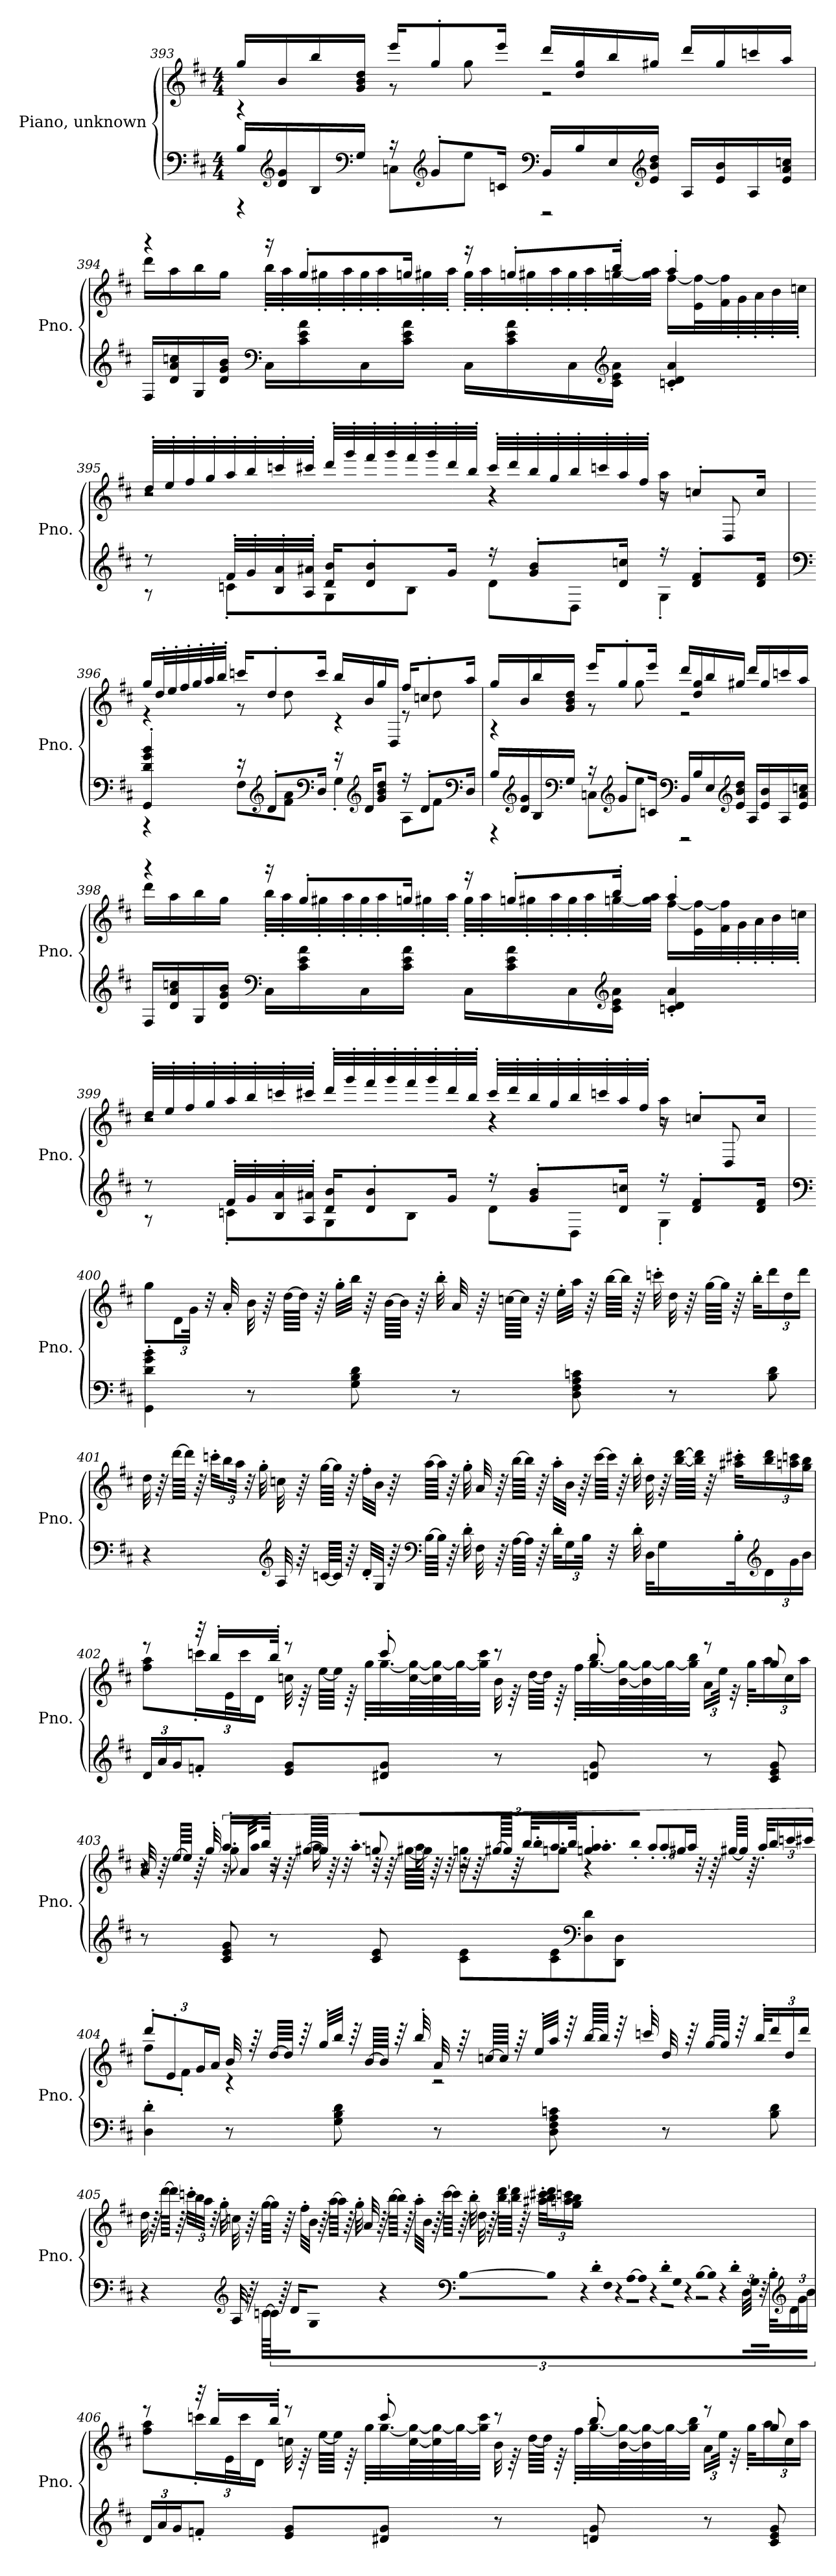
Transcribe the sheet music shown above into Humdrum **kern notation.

**kern	**kern
*part1	*part1
*staff2	*staff1
*I"Piano, unknown	*
*I'Pno.	*
!!LO:LB:g=z
*clefF4	*clefG2
*k[f#c#]	*k[f#c#]
*M4/4	*M4/4
=393	=393
*^	*^
16B/LL	4r	16gg/LL	4r
*clefG2	*	*	*
16d/ 16g/	.	16b/	.
16B/	.	16bb/	.
*clefF4	*	*	*
16G/JJ	.	16g/ 16b/ 16dd/JJ	.
16r	8Cn\L	16eee/KL	8r
*clefG2	*	*	*
8g'/L	.	8gg'/	.
.	8ee\J	.	8gg\
16cn/Jk	.	16eee/Jk	.
*clefF4	*	*	*
16BB/LL	2r	16ddd/LL	2r
16B/	.	16dd/ 16gg/	.
16E/	.	16bb/	.
*clefG2	*	*	*
16e/ 16b/ 16dd/JJ	.	16gg#X/JJ	.
16A/LL	.	16ddd/LL	.
16e/ 16b/	.	16gg#/	.
16A/	.	16cccn/	.
16e/ 16a/ 16ccn/JJ	.	16aa/JJ	.
*v	*v	*	*
!!LO:LB:g=z	!!
=394	=394	=394
16F#/LL	4r	16ddd\LL
16d/ 16a/ 16ccn/	.	16aa\
16G/	.	16bb\
16d/ 16g/ 16b/JJ	.	16gg\JJ
*clefF4	*	*
16C#\LL	16r	32bb'\LLL
.	.	32aa'\
16c#\ 16e\ 16a\	8gg'/L	32gg#X'\
.	.	32aa'\
16C#\	.	32gg#'\
.	.	32aa'\
16c#\ 16e\ 16a\JJ	16ggn/Jk	32gg#X'\
.	.	32aa'\JJJ
16C#\LL	16r	32gg#'\LLL
.	.	32aa'\
16c#\ 16e\ 16a\	8ggn'/L	32gg#X'\
.	.	32aa'\
16C#\	.	32gg#'\
.	.	32aa'\
*clefG2	*	*
16c#\ 16e\ 16a\JJ	16bb'/Jk	[32ggn\
.	.	32gg\] 32aa\JJJ
4cn/' 4d/' 4a/'	4aa'/	[16ff#\LL
.	.	32e\ 32ff#\_L
.	.	32f#\ 32ff#\]
.	.	32g'\
.	.	32a'\
.	.	32b'\
.	.	32ccn'\JJJ
!!LO:LB:g=z
=395	=395	=395
*^	*	*^
8r	8r	32dd'/LLL	2r	2r
.	.	32ee'/	.	.
.	.	32ff#'/	.	.
.	.	32gg'/	.	.
32f#'/LLL	8cn'\L	32aa'/	.	.
32g'/	.	32bb'/	.	.
32B/' 32a/'	.	32cccn'/	.	.
32A/' 32a#X/'JJJ	.	32ccc#X'/JJJ	.	.
16d/ 16b/KL	8G\	32ddd'/LLL	.	.
.	.	32ggg'/	.	.
8d/' 8b/'	.	32fff#'/	.	.
.	.	32ggg'/	.	.
.	8B\J	32fff#'/	.	.
.	.	32ggg'/	.	.
16g/Jk	.	32ddd'/	.	.
.	.	32bb'/JJJ	.	.
16r	8d\L	32ccc#'/LLL	4r	4r
.	.	32ddd'/	.	.
8g/' 8b/'L	.	32bb'/	.	.
.	.	32gg'/	.	.
.	8D\J	32bb'/	.	.
.	.	32cccn'/	.	.
16d/ 16ccn/Jk	.	32aa'/	.	.
.	.	32ff#'/JJJ	.	.
16r	4G'\	16r	4aa\	8r
8d/' 8f#/'L	.	8ccn'/L	.	.
.	.	.	.	8D/
16d/ 16f#/Jk	.	16cc/Jk	.	.
*	*	*v	*v	*v
!!LO:LB:g=z
=396	=396	=396
*clefF4	*	*
*	*	*^
4GG/' 4d/' 4g/' 4b/'	4r	16gg/LL	4r
.	.	32dd'/L	.
.	.	32ee'/	.
.	.	32ff#'/	.
.	.	32gg'/	.
.	.	32aa'/	.
.	.	32bb'/JJJ	.
16r	8F#\L	16cccn/KL	8r
*clefG2	*	*	*
8d'/L	.	8dd'/	.
.	8f#\ 8a\J	.	8dd\
*clefF4	*	*	*
16D/Jk	.	16ccc/Jk	.
16r	4G'\	16bb/LL	4r
*clefG2	*	*	*
16d/KL	.	16b/	.
8g/ 8b/ 8dd/J	.	16gg/	.
.	.	16D/JJ	.
16r	8A\L	16ff#/KL	8r
8d'/L	.	8ccn'/	.
.	8f#\J	.	8dd\
*clefF4	*	*	*
16D/Jk	.	16aa/Jk	.
!!LO:LB:g=z	!!
=397	=397	=397	=397
16B/LL	4r	16gg/LL	4r
*clefG2	*	*	*
16d/ 16g/	.	16b/	.
16B/	.	16bb/	.
*clefF4	*	*	*
16G/JJ	.	16g/ 16b/ 16dd/JJ	.
16r	8Cn\L	16eee/KL	8r
*clefG2	*	*	*
8g'/L	.	8gg'/	.
.	8ee\J	.	8gg\
16cn/Jk	.	16eee/Jk	.
*clefF4	*	*	*
16BB/LL	2r	16ddd/LL	2r
16B/	.	16dd/ 16gg/	.
16E/	.	16bb/	.
*clefG2	*	*	*
16e/ 16b/ 16dd/JJ	.	16gg#X/JJ	.
16A/LL	.	16ddd/LL	.
16e/ 16b/	.	16gg#/	.
16A/	.	16cccn/	.
16e/ 16a/ 16ccn/JJ	.	16aa/JJ	.
*v	*v	*	*
!!LO:PB:g=z	!!
=398	=398	=398
16F#/LL	4r	16ddd\LL
16d/ 16a/ 16ccn/	.	16aa\
16G/	.	16bb\
16d/ 16g/ 16b/JJ	.	16gg\JJ
*clefF4	*	*
16C#\LL	16r	32bb'\LLL
.	.	32aa'\
16c#\ 16e\ 16a\	8gg'/L	32gg#X'\
.	.	32aa'\
16C#\	.	32gg#'\
.	.	32aa'\
16c#\ 16e\ 16a\JJ	16ggn/Jk	32gg#X'\
.	.	32aa'\JJJ
16C#\LL	16r	32gg#'\LLL
.	.	32aa'\
16c#\ 16e\ 16a\	8ggn'/L	32gg#X'\
.	.	32aa'\
16C#\	.	32gg#'\
.	.	32aa'\
*clefG2	*	*
16c#\ 16e\ 16a\JJ	16bb'/Jk	[32ggn\
.	.	32gg\] 32aa\JJJ
4cn/' 4d/' 4a/'	4aa'/	[16ff#\LL
.	.	32e\ 32ff#\_L
.	.	32f#\ 32ff#\]
.	.	32g'\
.	.	32a'\
.	.	32b'\
.	.	32ccn'\JJJ
!!LO:LB:g=z
=399	=399	=399
*^	*	*^
8r	8r	32dd'/LLL	2r	2r
.	.	32ee'/	.	.
.	.	32ff#'/	.	.
.	.	32gg'/	.	.
32f#'/LLL	8cn'\L	32aa'/	.	.
32g'/	.	32bb'/	.	.
32B/' 32a/'	.	32cccn'/	.	.
32A/' 32a#X/'JJJ	.	32ccc#X'/JJJ	.	.
16d/ 16b/KL	8G\	32ddd'/LLL	.	.
.	.	32ggg'/	.	.
8d/' 8b/'	.	32fff#'/	.	.
.	.	32ggg'/	.	.
.	8B\J	32fff#'/	.	.
.	.	32ggg'/	.	.
16g/Jk	.	32ddd'/	.	.
.	.	32bb'/JJJ	.	.
16r	8d\L	32ccc#'/LLL	4r	4r
.	.	32ddd'/	.	.
8g/' 8b/'L	.	32bb'/	.	.
.	.	32gg'/	.	.
.	8D\J	32bb'/	.	.
.	.	32cccn'/	.	.
16d/ 16ccn/Jk	.	32aa'/	.	.
.	.	32ff#'/JJJ	.	.
16r	4G'\	16r	4aa\	8r
8d/' 8f#/'L	.	8ccn'/L	.	.
.	.	.	.	8D/
16d/ 16f#/Jk	.	16cc/Jk	.	.
*v	*v	*	*	*
*	*v	*v	*v
!!LO:LB:g=z
=400	=400
*clefF4	*
4GG\' 4d\' 4g\' 4b\'	8gg\L
*	*Xbrackettup
.	24d\L
.	48g\JJk
.	32r
.	32a'/
8r	32b\
.	64r
.	[64dd\LLLL
.	64dd\JJJJ]
.	64r
.	32gg'\LLL
8G\ 8B\ 8d\	32bb\JJJ
.	64r
.	[64b\LLLL
.	64b\JJJJ]
.	64r
.	32bb'\
8r	32a/
.	64r
.	[64ccn\LLLL
.	64cc\JJJJ]
.	64r
.	32ee'\LLL
8D\ 8F#\ 8A\ 8cn\	32aa\JJJ
.	64r
.	[64bb\LLLL
.	64bb\JJJJ]
.	64r
.	32cccn'\
8r	32dd\
.	64r
.	[64gg\LLLL
.	64gg\JJJJ]
.	64r
.	32bb'\KLL
8B\ 8d\	24ddd\
.	24dd\
.	24ddd\JJ
!!LO:LB:g=z
=401	=401
4r	32dd\
.	64r
.	[64ddd\LLLL
.	64ddd\JJJJ]
.	64r
.	32cccn'\KLL
.	24bb\
.	48aa\JJk
.	32r
.	32gg'\
*clefG2	*
32A/	32ccn\
64r	64r
[64cn/LLLL	[64gg\LLLL
64c/JJJJ]	64gg\JJJJ]
64r	64r
32d'/LLL	32ff#'\LLL
32G/JJJ	32b\JJJ
64r	64r
*clefF4	*
[64B\LLLL	[64aa\LLLL
64B\JJJJ]	64aa\JJJJ]
64r	64r
32d'\	32gg'\
32F#\	32a/
64r	64r
[64A\LLLL	[64bb\LLLL
64A\JJJJ]	64bb\JJJJ]
64r	64r
32d'\KLL	32aa'\LLL
*Xbrackettup	*
24G\	32b\JJJ
.	64r
48B\JJk	.
.	[64ccc\LLLL
32r	64ccc\JJJJ]
.	64r
32d'\	32bb'\
32D\KLL	32dd\
16G\	64r
.	[64bb\ [64ddd\LLLL
.	64bb\] 64ddd\]JJJJ
.	64r
32B'\K	32aa#X\' 32ccc#X\'KLL
*clefG2	*
24d\	24bb\ 24ddd\
24g\	24aan\ 24cccn\
24b\JJ	24gg\ 24bb\JJ
!!LO:LB:g=z
=402	=402
*	*^
24d/LL	8r	8ff#\ 8aa\L
24a/	.	.
24g/J	.	.
8fn'/J	32r	24cccn'\L
.	16bb'/LL	.
.	.	48e\L
.	.	48ccc\J
.	.	24d\JJ
.	32bb'/JJk	.
8e/ 8g/L	8r	32ccn\
.	.	64r
.	.	[64ee\LLLL
.	.	64ee\JJJJ]
.	.	64r
.	.	32gg'\LLL
8d#X/ 8g/J	8ccc'/	[32.gg\
.	.	[64cc\ 64gg\_L
.	.	64cc\] 64gg\_
.	.	64gg\J_
.	.	32gg\] 32ccc\JJJ
8r	8r	32b\
.	.	64r
.	.	[64dd\LLLL
.	.	64dd\JJJJ]
.	.	64r
.	.	32ff#'\LLL
8dn/ 8g/	8bb'/	[32.gg\
.	.	[64b\ 64gg\_L
.	.	64b\] 64gg\_
.	.	64gg\J_
.	.	32gg\] 32bb\JJJ
8r	8r	24a\LL
.	.	48ee\JJk
.	.	32r
.	.	32gg'\KLL
8c#/ 8e/ 8g/	8gg/	24aa\
.	.	24cc\
.	.	24aa\JJ
!!LO:LB:g=z
=403	=403	=403
*	*^	*^
8r	8r	4r	32a/	8r
.	.	.	64r	.
.	.	.	[64ee/LLLL	.
.	.	.	64ee/JJJJ]	.
.	.	.	64r	.
.	.	.	32gg'/	.
*	*	*	*brackettup	*
8c#/ 8e/ 8g/	16.aa'/LL	.	24r	8gg\
.	.	.	48a/KLL	.
.	.	.	16aa/JJ	.
.	32bb'/JJk	.	.	.
8r	32r	8r	16.aa'/LL	16r
.	64r	.	.	.
.	[64gg#X/LLLL	.	.	.
.	64gg#/JJJJ]	.	.	16aa\
.	64r	.	.	.
.	32r	.	32bb'/K	.
8c#/ 8e/	8ggn/	16r	16.aa'/	32r
.	.	.	.	64r
.	.	.	.	[64gg#X\LLLL
.	.	16aa\	.	64gg#\JJJJ]
.	.	.	.	64r
.	.	.	32bb'/JJk	32r
*	*	*	*Xbrackettup	*
8c#\ 8e\L	32r	2r	12aa'/L	8ggn\L
.	64r	.	.	.
.	[64gg#X/LLLL	.	.	.
.	64gg#/JJJJ]	.	.	.
.	64r	.	.	.
.	.	.	12aa'/	.
.	32bb'/KLL	.	.	.
8c#\ 8e\	16.aa'/	.	.	8ggn\J
.	.	.	24gg#X/L	.
.	.	.	24aa/JJ	.
.	32bb'/JJk	.	.	.
*clefF4	*	*	*	*
8D\ 8d\	4ggn/' 4aa/'	.	32r	4r
.	.	.	64r	.
.	.	.	[64gg#X/LLLL	.
.	.	.	64gg#/JJJJ]	.
.	.	.	64r	.
.	.	.	32aa'/KLL	.
8DD\ 8D\J	.	.	24bb/	.
.	.	.	24cccn/	.
.	.	.	24ccc#X/JJ	.
*	*	*v	*v	*v
!!LO:PB:g=z
=404	=404	=404
4D\' 4d\'	12ddd'/L	8ff#\L
.	12e'/	.
.	.	8f#'\J
.	24g/L	.
.	24a/JJ	.
8r	32b/	4r
.	64r	.
.	[64dd/LLLL	.
.	64dd/JJJJ]	.
.	64r	.
.	32gg'/LLL	.
8G\ 8B\ 8d\	32bb/JJJ	.
.	64r	.
.	[64b/LLLL	.
.	64b/JJJJ]	.
.	64r	.
.	32bb'/	.
8r	32a/	2r
.	64r	.
.	[64ccn/LLLL	.
.	64cc/JJJJ]	.
.	64r	.
.	32ee'/LLL	.
8D\ 8F#\ 8A\ 8cn\	32aa/JJJ	.
.	64r	.
.	[64bb/LLLL	.
.	64bb/JJJJ]	.
.	64r	.
.	32cccn'/	.
8r	32dd/	.
.	64r	.
.	[64gg/LLLL	.
.	64gg/JJJJ]	.
.	64r	.
.	32bb'/KLL	.
8B\ 8d\	24ddd/	.
.	24dd/	.
.	24ddd/JJ	.
*	*v	*v
!!LO:LB:g=z
=405	=405
4r	32dd\
.	64r
.	[64ddd\LLLL
.	64ddd\JJJJ]
.	64r
.	32cccn'\KLL
.	24bb\
.	48aa\JJk
.	32r
.	32gg'\
*clefG2	*
32A/	32ccn\
64r	64r
[64cn/LLLL	[64gg\LLLL
*brackettup	*
96c/JJJJ]	64gg\JJJJ]
96r	.
.	64r
24d/LL	.
.	32ff#'\LLL
32G/JJk	32b\JJJ
64r	64r
*clefF4	*
[64B\LLLL	[64aa\LLLL
64B\JJJJ]	64aa\JJJJ]
64r	64r
32d'\	32gg'\
32F#\	32a/
64r	64r
[64A\LLLL	[64bb\LLLL
64A\JJJJ]	64bb\JJJJ]
64r	64r
32d'\LLL	32aa'\LLL
32G\JJJ	32b\JJJ
64r	64r
[64B\LLLL	[64ccc\LLLL
64B\JJJJ]	64ccc\JJJJ]
64r	64r
32d'\	32bb'\
*Xbrackettup	*
24D\LL	32dd\
.	64r
48G\JJk	.
.	[64bb\ [64ddd\LLLL
32r	64bb\] 64ddd\]JJJJ
.	64r
32B'\KLL	32aa#X\' 32ccc#X\'KLL
*clefG2	*
24d\	24bb\ 24ddd\
24g\	24aan\ 24cccn\
24b\JJ	24gg\ 24bb\JJ
!!LO:LB:g=z
=406	=406
*	*^
24d/LL	8r	8ff#\ 8aa\L
24a/	.	.
24g/J	.	.
8fn'/J	32r	24cccn'\L
.	16bb'/LL	.
.	.	48e\L
.	.	48ccc\J
.	.	24d\JJ
.	32bb'/JJk	.
8e/ 8g/L	8r	32ccn\
.	.	64r
.	.	[64ee\LLLL
.	.	64ee\JJJJ]
.	.	64r
.	.	32gg'\LLL
8d#X/ 8g/J	8ccc'/	[32.gg\
.	.	[64cc\ 64gg\_L
.	.	64cc\] 64gg\_
.	.	64gg\J_
.	.	32gg\] 32ccc\JJJ
8r	8r	32b\
.	.	64r
.	.	[64dd\LLLL
.	.	64dd\JJJJ]
.	.	64r
.	.	32ff#'\LLL
8dn/ 8g/	8bb'/	[32.gg\
.	.	[64b\ 64gg\_L
.	.	64b\] 64gg\_
.	.	64gg\J_
.	.	32gg\] 32bb\JJJ
8r	8r	24a\LL
.	.	48ee\JJk
.	.	32r
.	.	32gg'\KLL
8c#/ 8e/ 8g/	8gg/	24aa\
.	.	24cc\
.	.	24aa\JJ
*	*v	*v
=	=
*-	*-
